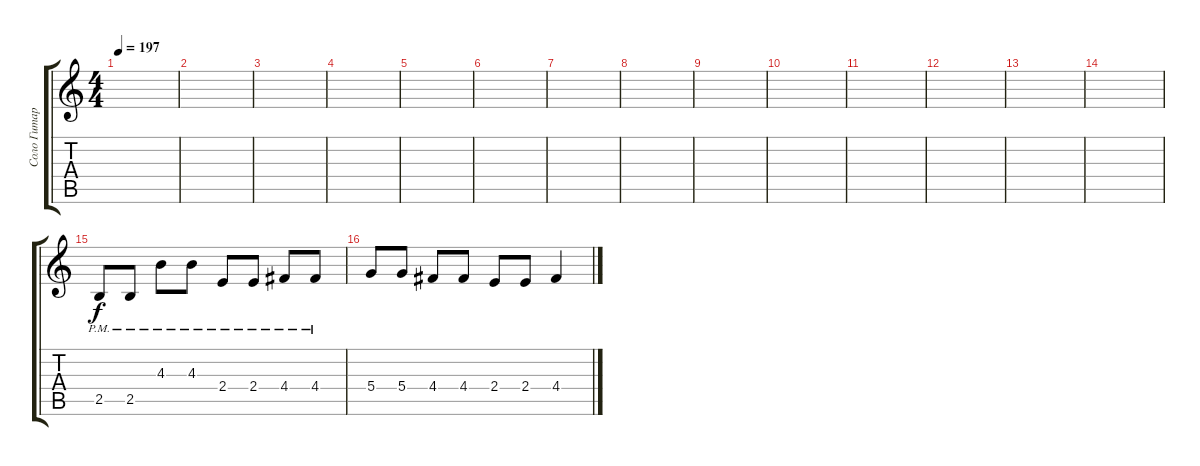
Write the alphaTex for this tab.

\track ("Соло Гитара (Brown Tom)" "Соло Гитар") {instrument distortionguitar}
\staff {score tabs}
\tuning (E4 B3 G3 D3 A2 E2) {hide}
\ts (4 4)
\tempo 197
\clef g2
\ks c
|
|
|
|
|
|
|
|
|
|
|
|
|
|
2.5{pm}.8{volume 13} 2.5{pm}.8 4.3{pm}.8 4.3{pm}.8 2.4{pm}.8 2.4{pm}.8 4.4{pm}.8 4.4{pm}.8 |
5.4.8 5.4.8 4.4.8 4.4.8 2.4.8 2.4.8 4.4.4
